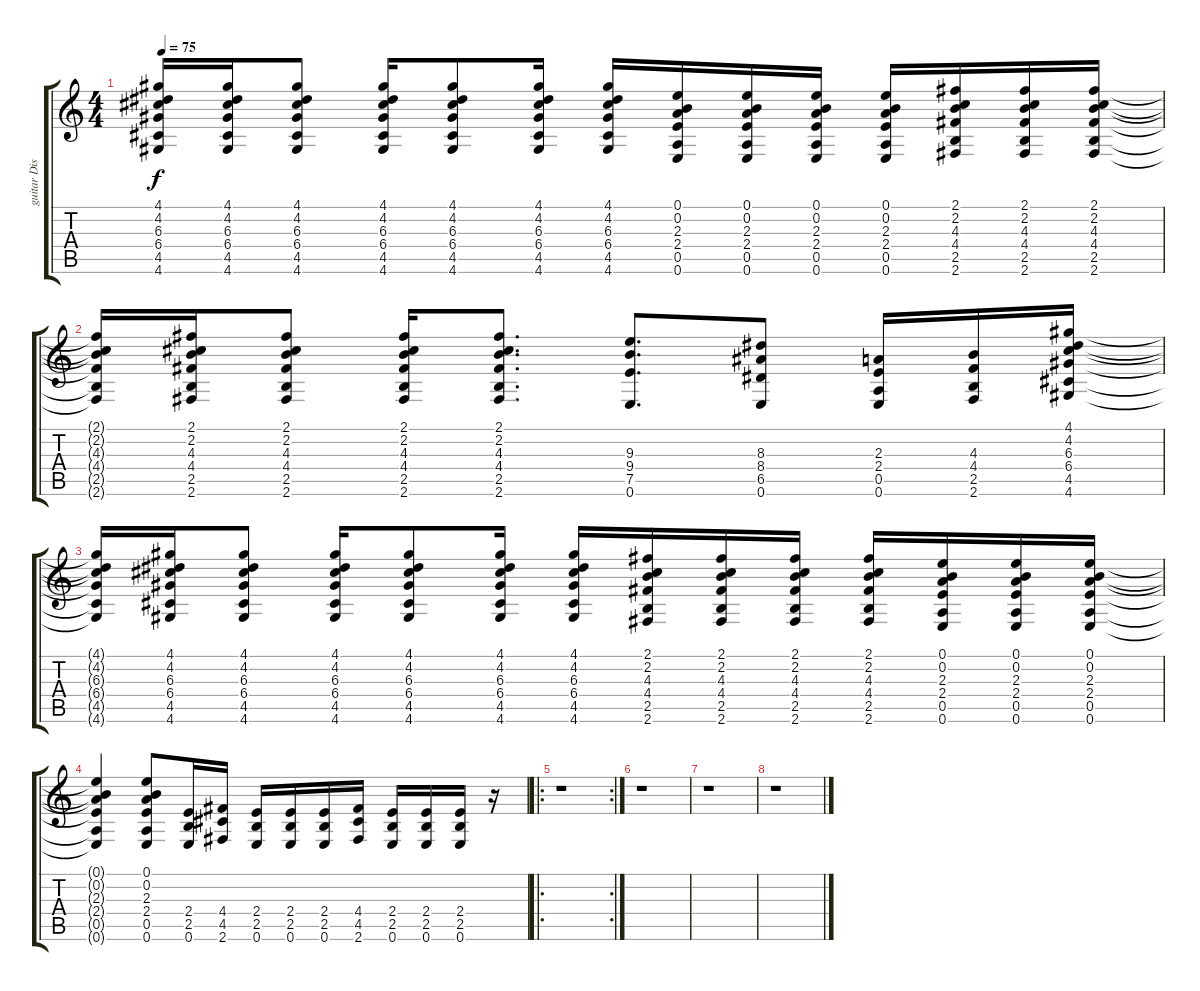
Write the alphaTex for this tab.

\track ("guitar Distortion" "guitar Dis") {instrument distortionguitar}
\staff {score tabs}
\tuning (E4 B3 G3 D3 A2 E2) {hide}
\ts (4 4)
\tempo 75
\clef g2
\ks c
(4.1{t} 4.2{t} 6.3{t} 6.4{t} 4.5{t} 4.6{t}).16{dy f} (4.1 4.2 6.3 6.4 4.5 4.6).16 (4.1 4.2 6.3 6.4 4.5 4.6).8 (4.1 4.2 6.3 6.4 4.5 4.6).16 (4.1 4.2 6.3 6.4 4.5 4.6).8 (4.1 4.2 6.3 6.4 4.5 4.6).16 (4.1 4.2 6.3 6.4 4.5 4.6).16 (0.1 0.2 2.3 2.4 0.5 0.6).16 (0.1 0.2 2.3 2.4 0.5 0.6).16 (0.1 0.2 2.3 2.4 0.5 0.6).16 (0.1 0.2 2.3 2.4 0.5 0.6).16 (2.1 2.2 4.3 4.4 2.5 2.6).16 (2.1 2.2 4.3 4.4 2.5 2.6).16 (2.1 2.2 4.3 4.4 2.5 2.6).16 |
(2.1{t} 2.2{t} 4.3{t} 4.4{t} 2.5{t} 2.6{t}).16 (2.1 2.2 4.3 4.4 2.5 2.6).16 (2.1 2.2 4.3 4.4 2.5 2.6).8 (2.1 2.2 4.3 4.4 2.5 2.6).16 (2.1 2.2 4.3 4.4 2.5 2.6).8{d} (9.3 9.4 7.5 0.6).8{d} (8.3 8.4 6.5 0.6).8 (2.3 2.4 0.5 0.6).16 (4.3 4.4 2.5 2.6).16 (4.1 4.2 6.3 6.4 4.5 4.6).16 |
(4.1{t} 4.2{t} 6.3{t} 6.4{t} 4.5{t} 4.6{t}).16 (4.1 4.2 6.3 6.4 4.5 4.6).16 (4.1 4.2 6.3 6.4 4.5 4.6).8 (4.1 4.2 6.3 6.4 4.5 4.6).16 (4.1 4.2 6.3 6.4 4.5 4.6).8 (4.1 4.2 6.3 6.4 4.5 4.6).16 (4.1 4.2 6.3 6.4 4.5 4.6).16 (2.1 2.2 4.3 4.4 2.5 2.6).16 (2.1 2.2 4.3 4.4 2.5 2.6).16 (2.1 2.2 4.3 4.4 2.5 2.6).16 (2.1 2.2 4.3 4.4 2.5 2.6).16 (0.1 0.2 2.3 2.4 0.5 0.6).16 (0.1 0.2 2.3 2.4 0.5 0.6).16 (0.1 0.2 2.3 2.4 0.5 0.6).16 |
(0.1{t} 0.2{t} 2.3{t} 2.4{t} 0.5{t} 0.6{t}).4 (0.1 0.2 2.3 2.4 0.5 0.6).8 (2.4 2.5 0.6).16 (4.4 4.5 2.6).16 (2.4 2.5 0.6).16 (2.4 2.5 0.6).16 (2.4 2.5 0.6).16 (4.4 4.5 2.6).16 (2.4 2.5 0.6).16 (2.4 2.5 0.6).16 (2.4 2.5 0.6).16 r.16 |
\ro
\rc 2
r.1 |
r.1 |
r.1 |
r.1
